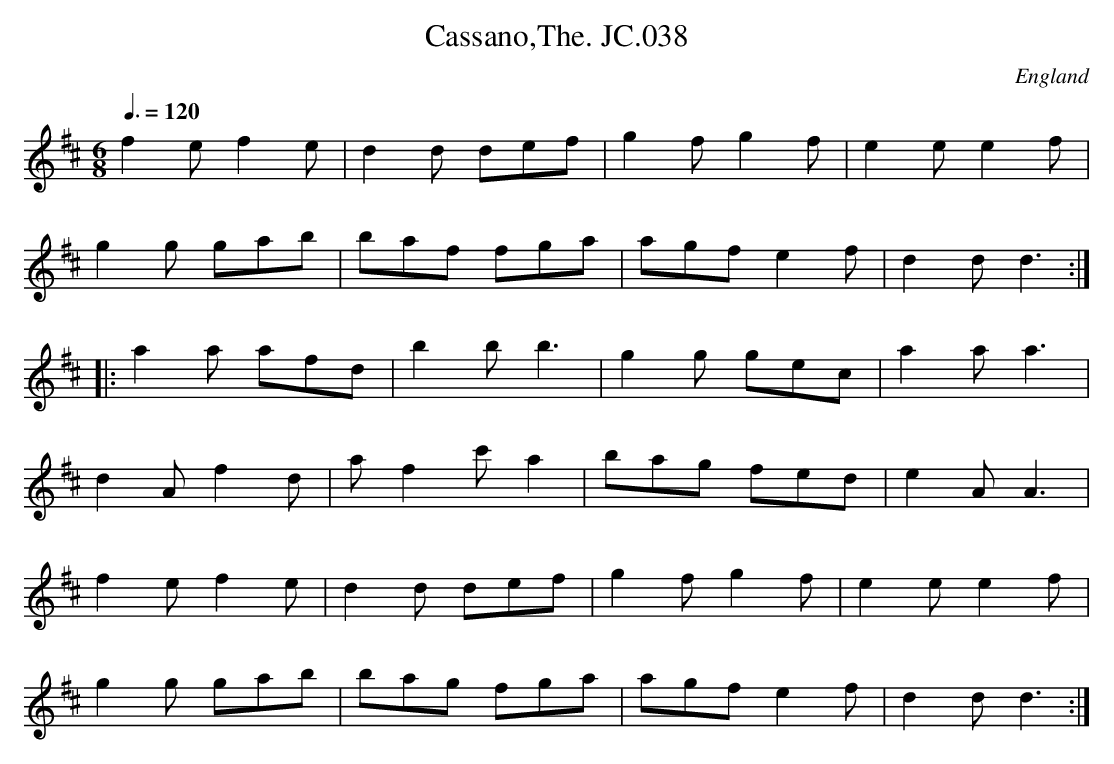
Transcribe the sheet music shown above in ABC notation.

X:1
T:Cassano,The. JC.038
L:1/8
M:6/8
O:England
Q:3/8=120
K:D
f2e f2e|\
d2d def|g2f g2f|e2e e2f|!
g2g gab|baf fga|agf e2f|d2d d3:|!
|:a2a afd|b2b b3|g2g gec|a2a a3|!
d2A f2d|af2 c'a2|bag fed|e2A A3|!
f2e f2e|d2d def|g2f g2f|e2e e2f|!
g2g gab|bag fga|agf e2f|d2d d3:|
